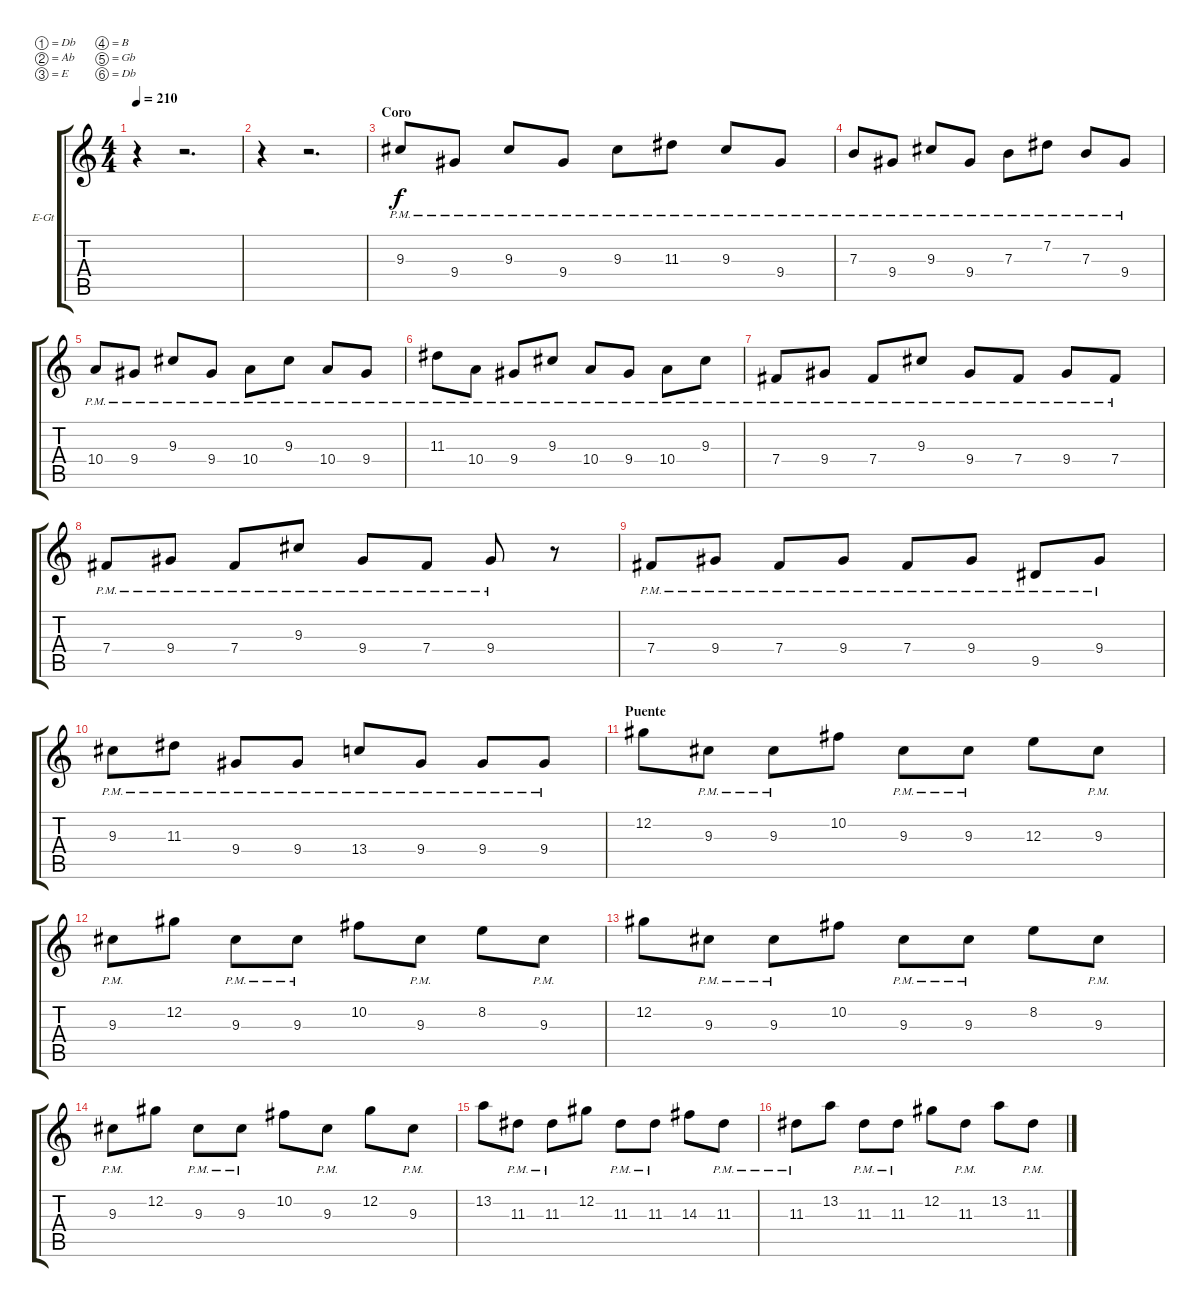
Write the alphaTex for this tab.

\bracketExtendMode groupsimilarinstruments
\firstSystemTrackNameOrientation horizontal
\otherSystemsTrackNameOrientation horizontal
\track ("Lead 2 " "E-Gt") {instrument distortionguitar}
\staff {score tabs}
\tuning (Db4 Ab3 E3 B2 Gb2 Db2)
\ts (4 4)
\tempo 210
\clef g2
\ks c
r.4{dy f} r.2{d} |
r.4 r.2{d} |
\section ("" "Coro")
9.3{pm}.8 9.4{pm}.8 9.3{pm}.8 9.4{pm}.8 9.3{pm}.8 11.3{pm}.8 9.3{pm}.8 9.4{pm}.8 |
7.3{pm}.8 9.4{pm}.8 9.3{pm}.8 9.4{pm}.8 7.3{pm}.8 7.2{pm}.8 7.3{pm}.8 9.4{pm}.8 |
10.4{pm}.8 9.4{pm}.8 9.3{pm}.8 9.4{pm}.8 10.4{pm}.8 9.3{pm}.8 10.4{pm}.8 9.4{pm}.8 |
11.3{pm}.8 10.4{pm}.8 9.4{pm}.8 9.3{pm}.8 10.4{pm}.8 9.4{pm}.8 10.4{pm}.8 9.3{pm}.8 |
7.4{pm}.8 9.4{pm}.8 7.4{pm}.8 9.3{pm}.8 9.4{pm}.8 7.4{pm}.8 9.4{pm}.8 7.4{pm}.8 |
7.4{pm}.8 9.4{pm}.8 7.4{pm}.8 9.3{pm}.8 9.4{pm}.8 7.4{pm}.8 9.4{pm}.8 r.8 |
7.4{pm}.8 9.4{pm}.8 7.4{pm}.8 9.4{pm}.8 7.4{pm}.8 9.4{pm}.8 9.5{pm}.8 9.4{pm}.8 |
9.3{pm}.8 11.3{pm}.8 9.4{pm}.8 9.4{pm}.8 13.4{pm}.8 9.4{pm}.8 9.4{pm}.8 9.4{pm}.8 |
\section ("" "Puente")
12.2.8 9.3{pm}.8 9.3{pm}.8 10.2.8 9.3{pm}.8 9.3{pm}.8 12.3.8 9.3{pm}.8 |
9.3{pm}.8 12.2.8 9.3{pm}.8 9.3{pm}.8 10.2.8 9.3{pm}.8 8.2.8 9.3{pm}.8 |
12.2.8 9.3{pm}.8 9.3{pm}.8 10.2.8 9.3{pm}.8 9.3{pm}.8 8.2.8 9.3{pm}.8 |
9.3{pm}.8 12.2.8 9.3{pm}.8 9.3{pm}.8 10.2.8 9.3{pm}.8 12.2.8 9.3{pm}.8 |
13.2.8 11.3{pm}.8 11.3{pm}.8 12.2.8 11.3{pm}.8 11.3{pm}.8 14.3.8 11.3{pm}.8 |
11.3{pm}.8 13.2.8 11.3{pm}.8 11.3{pm}.8 12.2.8 11.3{pm}.8 13.2.8 11.3{pm}.8
